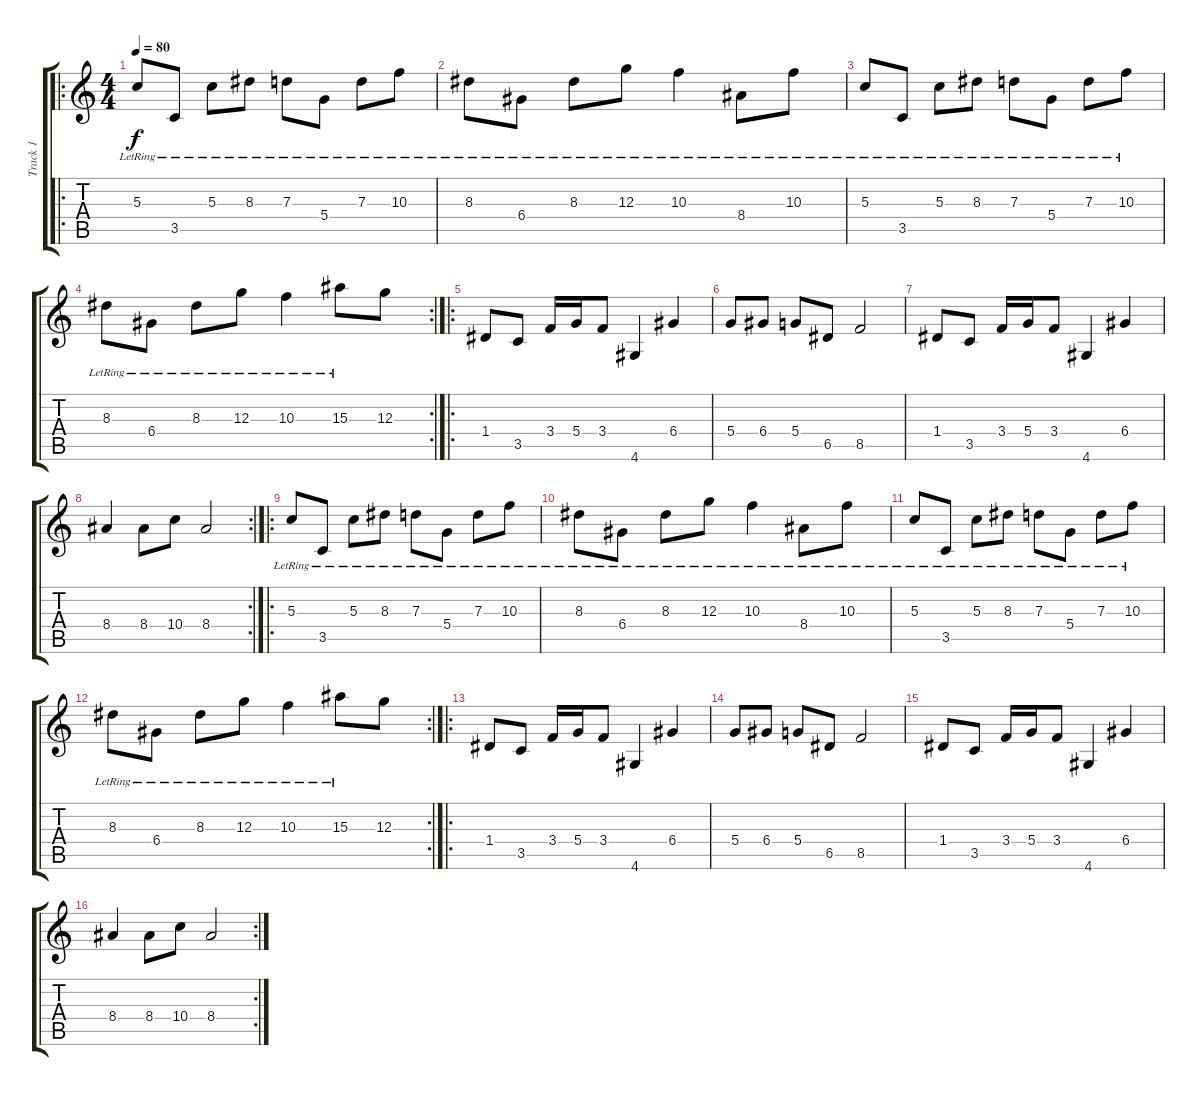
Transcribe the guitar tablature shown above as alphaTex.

\track ("Track 1" "Track 1") {instrument acousticguitarsteel}
\staff {score tabs}
\tuning (E4 B3 G3 D3 A2 E2) {hide}
\ro
\ts (4 4)
\tempo 80
\clef g2
\ks c
5.3{lr}.8{dy f} 3.5{lr}.8 5.3{lr}.8 8.3{lr}.8 7.3{lr}.8 5.4{lr}.8 7.3{lr}.8 10.3{lr}.8 |
8.3{lr}.8 6.4{lr}.8 8.3{lr}.8 12.3{lr}.8 10.3{lr}.4 8.4{lr}.8 10.3{lr}.8 |
5.3{lr}.8 3.5{lr}.8 5.3{lr}.8 8.3{lr}.8 7.3{lr}.8 5.4{lr}.8 7.3{lr}.8 10.3{lr}.8 |
\rc 2
8.3{lr}.8 6.4{lr}.8 8.3{lr}.8 12.3{lr}.8 10.3{lr}.4 15.3{lr}.8 12.3.8 |
\ro
1.4.8 3.5.8 3.4.16 5.4.16 3.4.8 4.6.4 6.4.4 |
5.4.8 6.4.8 5.4.8 6.5.8 8.5.2 |
1.4.8 3.5.8 3.4.16 5.4.16 3.4.8 4.6.4 6.4.4 |
\rc 2
8.4.4 8.4.8 10.4.8 8.4.2 |
\ro
5.3{lr}.8 3.5{lr}.8 5.3{lr}.8 8.3{lr}.8 7.3{lr}.8 5.4{lr}.8 7.3{lr}.8 10.3{lr}.8 |
8.3{lr}.8 6.4{lr}.8 8.3{lr}.8 12.3{lr}.8 10.3{lr}.4 8.4{lr}.8 10.3{lr}.8 |
5.3{lr}.8 3.5{lr}.8 5.3{lr}.8 8.3{lr}.8 7.3{lr}.8 5.4{lr}.8 7.3{lr}.8 10.3{lr}.8 |
\rc 2
8.3{lr}.8 6.4{lr}.8 8.3{lr}.8 12.3{lr}.8 10.3{lr}.4 15.3{lr}.8 12.3.8 |
\ro
1.4.8 3.5.8 3.4.16 5.4.16 3.4.8 4.6.4 6.4.4 |
5.4.8 6.4.8 5.4.8 6.5.8 8.5.2 |
1.4.8 3.5.8 3.4.16 5.4.16 3.4.8 4.6.4 6.4.4 |
\rc 2
8.4.4 8.4.8 10.4.8 8.4.2
